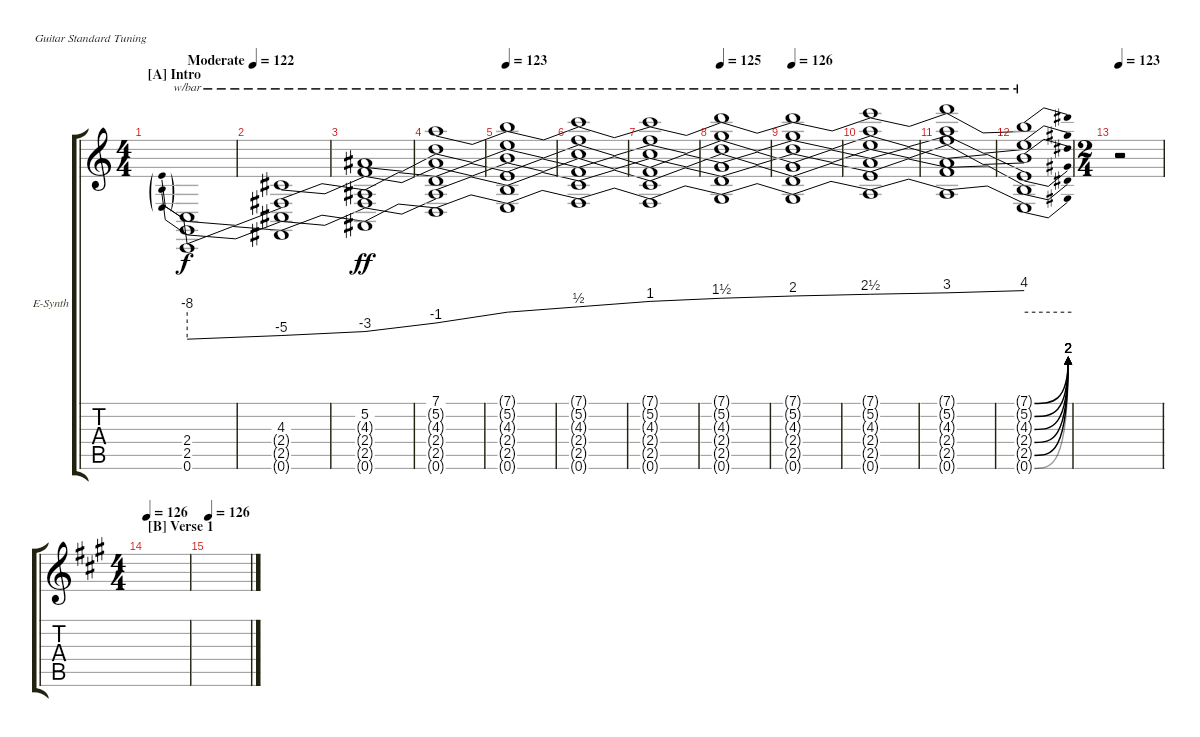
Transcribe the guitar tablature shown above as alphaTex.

\bracketExtendMode groupsimilarinstruments
\firstSystemTrackNameOrientation horizontal
\otherSystemsTrackNameOrientation horizontal
\track ("Keyboard (Dio)" "E-Synth") {instrument stringensemble1}
\staff {score tabs}
\tuning (E4 B3 G3 D3 A2 E2)
\displaytranspose 12
\ts (4 4)
\beaming (8 2 2 2 2)
\section ("A" "Intro")
\tempo (122 "Moderate")
\clef g2
\ks c
(0.6 2.5 2.4).1{tbe (predivedive default 0 -32 60 -20) dy f instrument stringensemble1} |
(0.6{t} 2.4{t} 2.5{t} 4.3).1{tbe (dive default 0.6 -20 60 -12)} |
(0.6{t} 2.4{t} 2.5{t} 4.3{t} 5.2).1{tbe (dive default 0 -12 60 -4) dy ff} |
(0.6{t} 2.4{t} 2.5{t} 4.3{t} 5.2{t} 7.1).1{tbe (dive default 0 -4 60 0)} |
\tempo 123
(0.6{t} 2.4{t} 2.5{t} 4.3{t} 5.2{t} 7.1{t}).1{tbe (dive default 0 0 59.4 2)} |
(0.6{t} 2.5{t} 2.4{t} 4.3{t} 5.2{t} 7.1{t}).1{tbe (dive default 0 2 60 4)} |
(0.6{t} 2.5{t} 2.4{t} 4.3{t} 5.2{t} 7.1{t}).1{tbe (dive default 0 4 59.4 6)} |
\tempo 125
(0.6{t} 2.5{t} 2.4{t} 4.3{t} 5.2{t} 7.1{t}).1{tbe (dive default 0 6 60 8)} |
\tempo 126
(0.6{t} 2.5{t} 2.4{t} 4.3{t} 5.2{t} 7.1{t}).1{tbe (dive default 0 8 60 10)} |
(0.6{t} 2.5{t} 2.4{t} 4.3{t} 5.2{t} 7.1{t}).1{tbe (dive default 0 10 60 12)} |
(0.6{t} 2.5{t} 2.4{t} 4.3{t} 5.2{t} 7.1{t}).1{tbe (dive default 0 12 60 16)} |
(0.6{be (bend 0 0 59.4 8) t} 2.5{be (bend 0 0 60 8) t} 2.4{be (bend 0 0 60 8) t} 4.3{be (bend 0 0 59.4 8) t} 5.2{be (bend 0 0 60 8) t} 7.1{be (bend 0 0 60 8) t}).1{tbe (hold default 0 0 60 0)} |
\ts (2 4)
\tempo 123
r.2 |
\ts (4 4)
\section ("B" "Verse 1")
\tempo 126
\ks f#minor
|
\tempo 126
